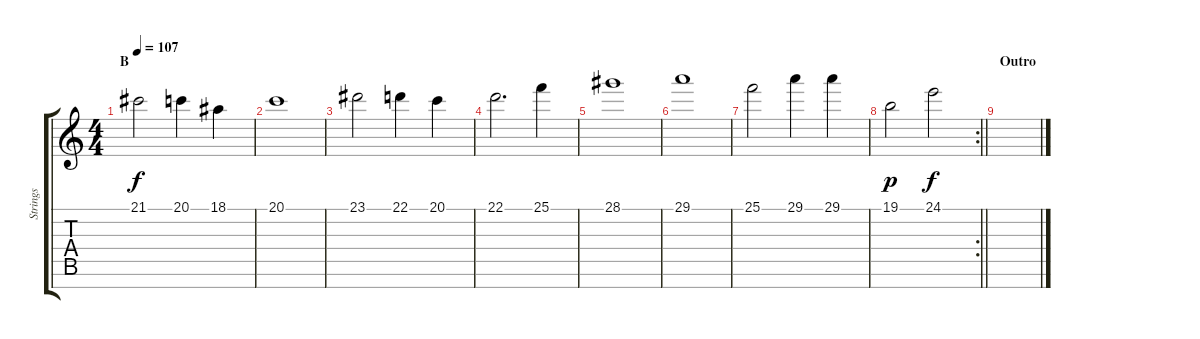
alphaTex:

\track ("Strings" "Strings") {instrument stringensemble1}
\staff {score tabs}
\tuning (E4 B3 G3 D3 A2 E2 B1) {hide}
\ts (4 4)
\section ("" "B")
\tempo 107
\clef g2
\ks c
21.1.2{dy f} 20.1.4 18.1.4 |
20.1.1 |
23.1.2 22.1.4 20.1.4 |
22.1.2{d} 25.1.4 |
28.1.1 |
29.1.1 |
25.1.2 29.1.4 29.1.4 |
\rc 2
\barLineRight lightlight
19.1.2{dy p} 24.1.2{dy f} |
\section ("" "Outro")
